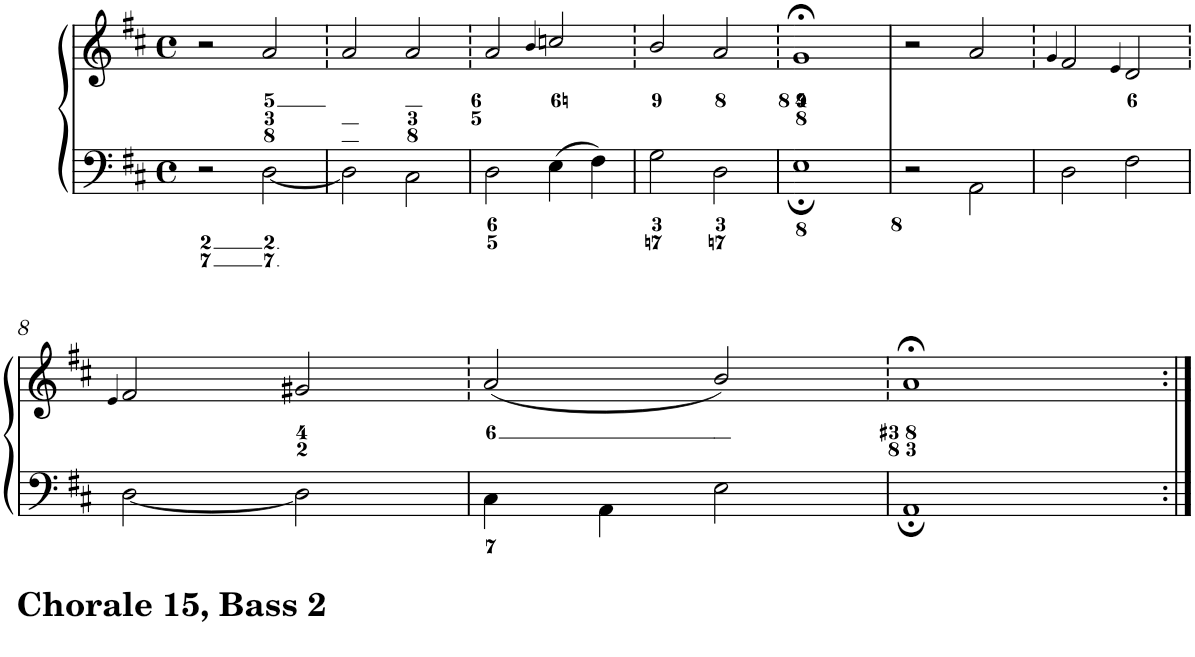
**kern	**kern
*part1	*part1
*staff2	*staff1
*I"Piano	*
*I'Pno.	*
*clefF4	*clefG2
*k[f#c#]	*k[f#c#]
*D:	*D:
*M4/4	*M4/4
*met(c)	*met(c)
=1	=1
2r	2r
[<2D\	2a/
=2	=2
2D\]	2a/
2C#\	2a/
=3	=3
2D\	2a/
.	4qb/
4E\	2ccn/
4F#\	.
=4	=4
2G\	2b/
2D\	2a/
=5	=5
1E;	1g;<
=6	=6
2r	2r
2AA\	2a/
=7	=7
.	4qg/
2D\	2f#/
.	4qe/
2F#\	2d/
!!LO:LB:g=z
=8	=8
.	4qe/
[<2D\	2f#/
2D\]	2g#X/
=9	=9
4C#\	(2a/
4AA\	.
2E\	2b/)
=10	=10
1AA;	1a;<
=:|!	=:|!
*-	*-
